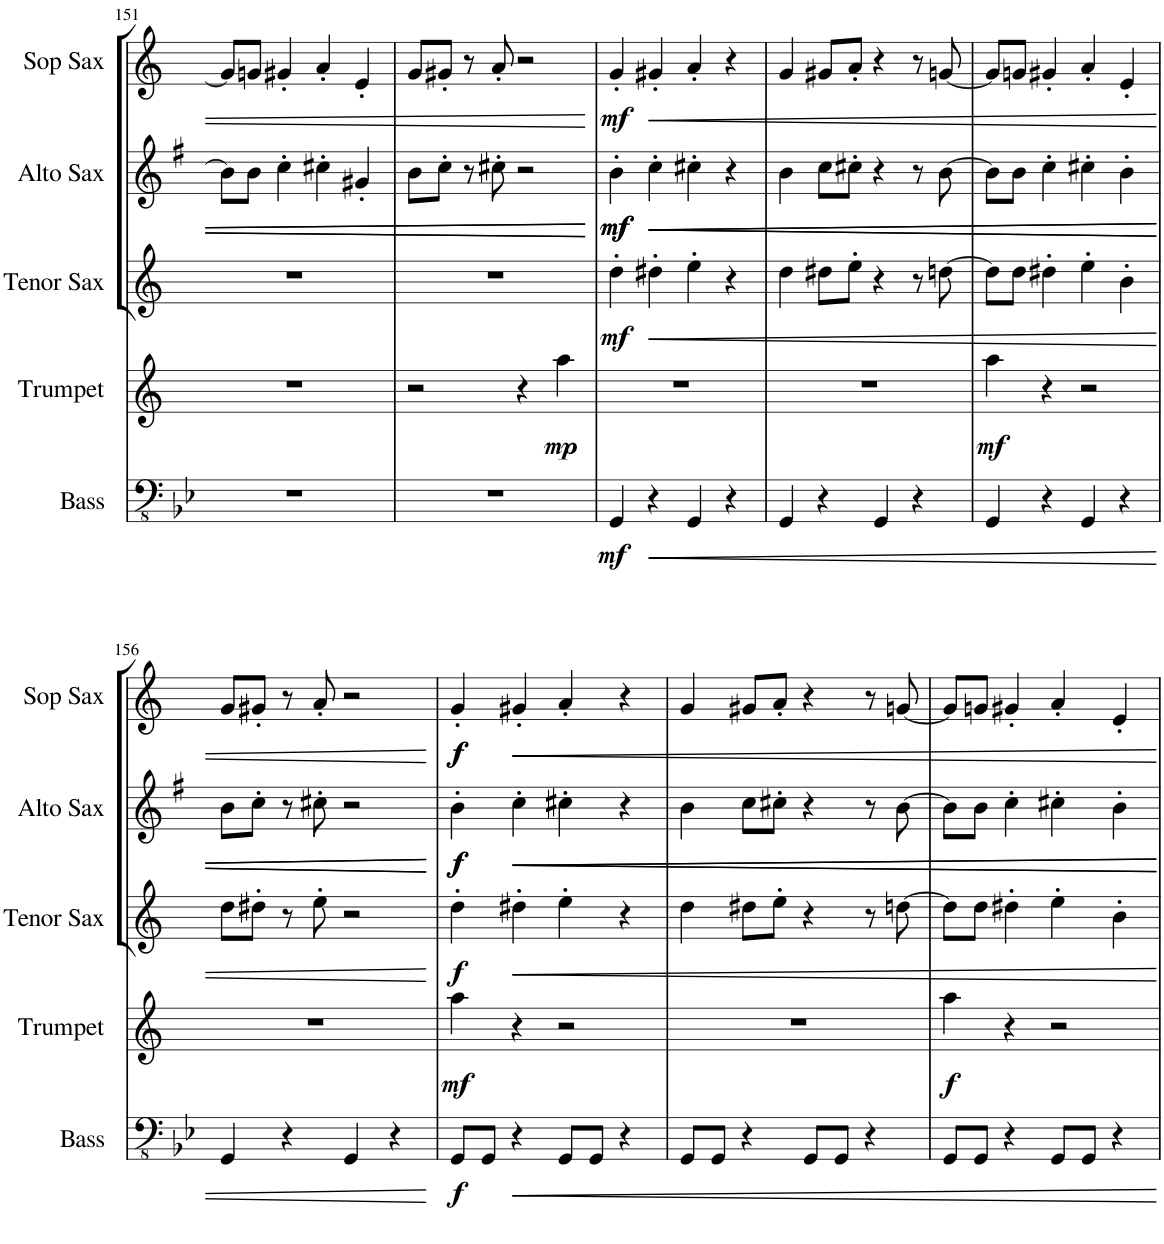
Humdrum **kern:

**kern	**dynam	**kern	**dynam	**kern	**dynam	**kern	**dynam	**kern	**dynam
*part5	*part5	*part4	*part4	*part3	*part3	*part2	*part2	*part1	*part1
*staff5	*staff5	*staff4	*staff4	*staff3	*staff3	*staff2	*staff2	*staff1	*staff1
*I"Acoustic Bass	*	*I"Bb Trumpet	*	*I"Tenor Saxophone	*	*I"Alto Saxophone	*	*I"Soprano Saxophone	*
*I'Bass	*	*I'Trumpet	*	*I'Tenor Sax	*	*I'Alto Sax	*	*I'Sop Sax	*
!!LO:PB:g=z
*clefFv4	*	*clefG2	*	*clefG2	*	*clefG2	*	*clefG2	*
*	*	*Trd1c2	*	*Trd8c14	*	*Trd5c9	*	*Trd1c2	*
*k[b-e-]	*	*k[]	*	*k[]	*	*k[f#]	*	*k[]	*
*M2/2	*	*M2/2	*	*M2/2	*	*M2/2	*	*M2/2	*
*met(c|)	*	*met(c|)	*	*met(c|)	*	*met(c|)	*	*met(c|)	*
=151	=151	=151	=151	=151	=151	=151	=151	=151	=151
1r	.	1r	.	1r	.	8b\L]	.	8g/L]	.
.	.	.	.	.	.	8b\J	.	8gn/J	.
.	.	.	.	.	.	4cc'\	.	4g#X'/	.
.	.	.	.	.	.	4cc#X'\	.	4a'/	.
.	.	.	.	.	.	4g#X'/	.	4e'/	.
=152	=152	=152	=152	=152	=152	=152	=152	=152	=152
1r	.	2r	.	1r	.	8b\L	.	8g/L	.
.	.	.	.	.	.	8cc'\J	.	8g#X'/J	.
.	.	.	.	.	.	8r	.	8r	.
.	.	.	.	.	.	8cc#X'\	.	8a'/	.
.	.	4r	.	.	.	2r	.	2r	.
!	!	!	!LO:DY:b	!	!	!	!	!	!
.	.	4aa\	mp	.	.	.	.	.	.
=153	=153	=153	=153	=153	=153	=153	=153	=153	=153
!	!LO:DY:b	!	!	!	!LO:DY:b	!	!LO:DY:b	!	!
!	!	!	!	!	!	!	!LO:DY:n=1:b	!	!LO:DY:b
4GGG/	mf	1r	.	4dd'\	mf	4b'\	mf mf	4g'/	mf
!	!LO:HP:b	!	!	!	!LO:HP:b	!	!LO:HP:b	!	!LO:HP:b
4r	<	.	.	4dd#X'\	<	4cc'\	<	4g#X'/	<
!	!	!	!	!	!	!	!LO:HP:b	!	!
4GGG/	.	.	.	4ee'\	.	4cc#X'\	<	4a'/	.
4r	.	.	.	4r	.	4r	.	4r	.
=154	=154	=154	=154	=154	=154	=154	=154	=154	=154
4GGG/	.	1r	.	4dd\	.	4b\	.	4g/	.
4r	.	.	.	8dd#X\L	.	8cc\L	.	8g#X/L	.
.	.	.	.	8ee'\J	.	8cc#X'\J	.	8a'/J	.
4GGG/	.	.	.	4r	.	4r	.	4r	.
4r	.	.	.	8r	.	8r	.	8r	.
.	.	.	.	[8ddn\	.	[8b\	.	[8gn/	.
=155	=155	=155	=155	=155	=155	=155	=155	=155	=155
!	!	!	!LO:DY:b	!	!	!	!	!	!
4GGG/	.	4aa\	mf	8dd\L]	.	8b\L]	.	8g/L]	.
.	.	.	.	8dd\J	.	8b\J	.	8gn/J	.
4r	.	4r	.	4dd#X'\	.	4cc'\	.	4g#X'/	.
4GGG/	.	2r	.	4ee'\	.	4cc#X'\	.	4a'/	.
4r	.	.	.	4b'\	.	4b'\	.	4e'/	.
!!LO:LB:g=z
=156	=156	=156	=156	=156	=156	=156	=156	=156	=156
4GGG/	.	1r	.	8dd\L	.	8b\L	.	8g/L	.
.	.	.	.	8dd#X'\J	.	8cc'\J	.	8g#X'/J	.
4r	.	.	.	8r	.	8r	.	8r	.
.	.	.	.	8ee'\	.	8cc#X'\	.	8a'/	.
4GGG/	.	.	.	2r	.	2r	.	2r	.
4r	.	.	.	.	.	.	.	.	.
.	[	.	.	.	[	.	[ [	.	[
=157	=157	=157	=157	=157	=157	=157	=157	=157	=157
!	!LO:DY:b	!	!LO:DY:b	!	!LO:DY:b	!	!LO:DY:b	!	!
!	!	!	!	!	!	!	!LO:DY:n=1:b	!	!LO:DY:b
!	!	!	!	!	!	!	!	!	!LO:DY:n=1:b
8GGG/L	f	4aa\	mf	4dd'\	f	4b'\	f f	4g'/	f f
8GGG/J	.	.	.	.	.	.	.	.	.
4r	.	4r	.	4dd#X'\	.	4cc'\	.	4g#X'/	.
8GGG/L	.	2r	.	4ee'\	.	4cc#X'\	.	4a'/	.
8GGG/J	.	.	.	.	.	.	.	.	.
4r	.	.	.	4r	.	4r	.	4r	.
=158	=158	=158	=158	=158	=158	=158	=158	=158	=158
8GGG/L	.	1r	.	4dd\	.	4b\	.	4g/	.
8GGG/J	.	.	.	.	.	.	.	.	.
4r	.	.	.	8dd#X\L	.	8cc\L	.	8g#X/L	.
.	.	.	.	8ee'\J	.	8cc#X'\J	.	8a'/J	.
8GGG/L	.	.	.	4r	.	4r	.	4r	.
8GGG/J	.	.	.	.	.	.	.	.	.
4r	.	.	.	8r	.	8r	.	8r	.
.	.	.	.	[8ddn\	.	[8b\	.	[8gn/	.
=159	=159	=159	=159	=159	=159	=159	=159	=159	=159
!	!	!	!LO:DY:b	!	!	!	!	!	!
8GGG/L	.	4aa\	f	8dd\L]	.	8b\L]	.	8g/L]	.
8GGG/J	.	.	.	8dd\J	.	8b\J	.	8gn/J	.
4r	.	4r	.	4dd#X'\	.	4cc'\	.	4g#X'/	.
8GGG/L	.	2r	.	4ee'\	.	4cc#X'\	.	4a'/	.
8GGG/J	.	.	.	.	.	.	.	.	.
4r	.	.	.	4b'\	.	4b'\	.	4e'/	.
=	=	=	=	=	=	=	=	=	=
*-	*-	*-	*-	*-	*-	*-	*-	*-	*-
